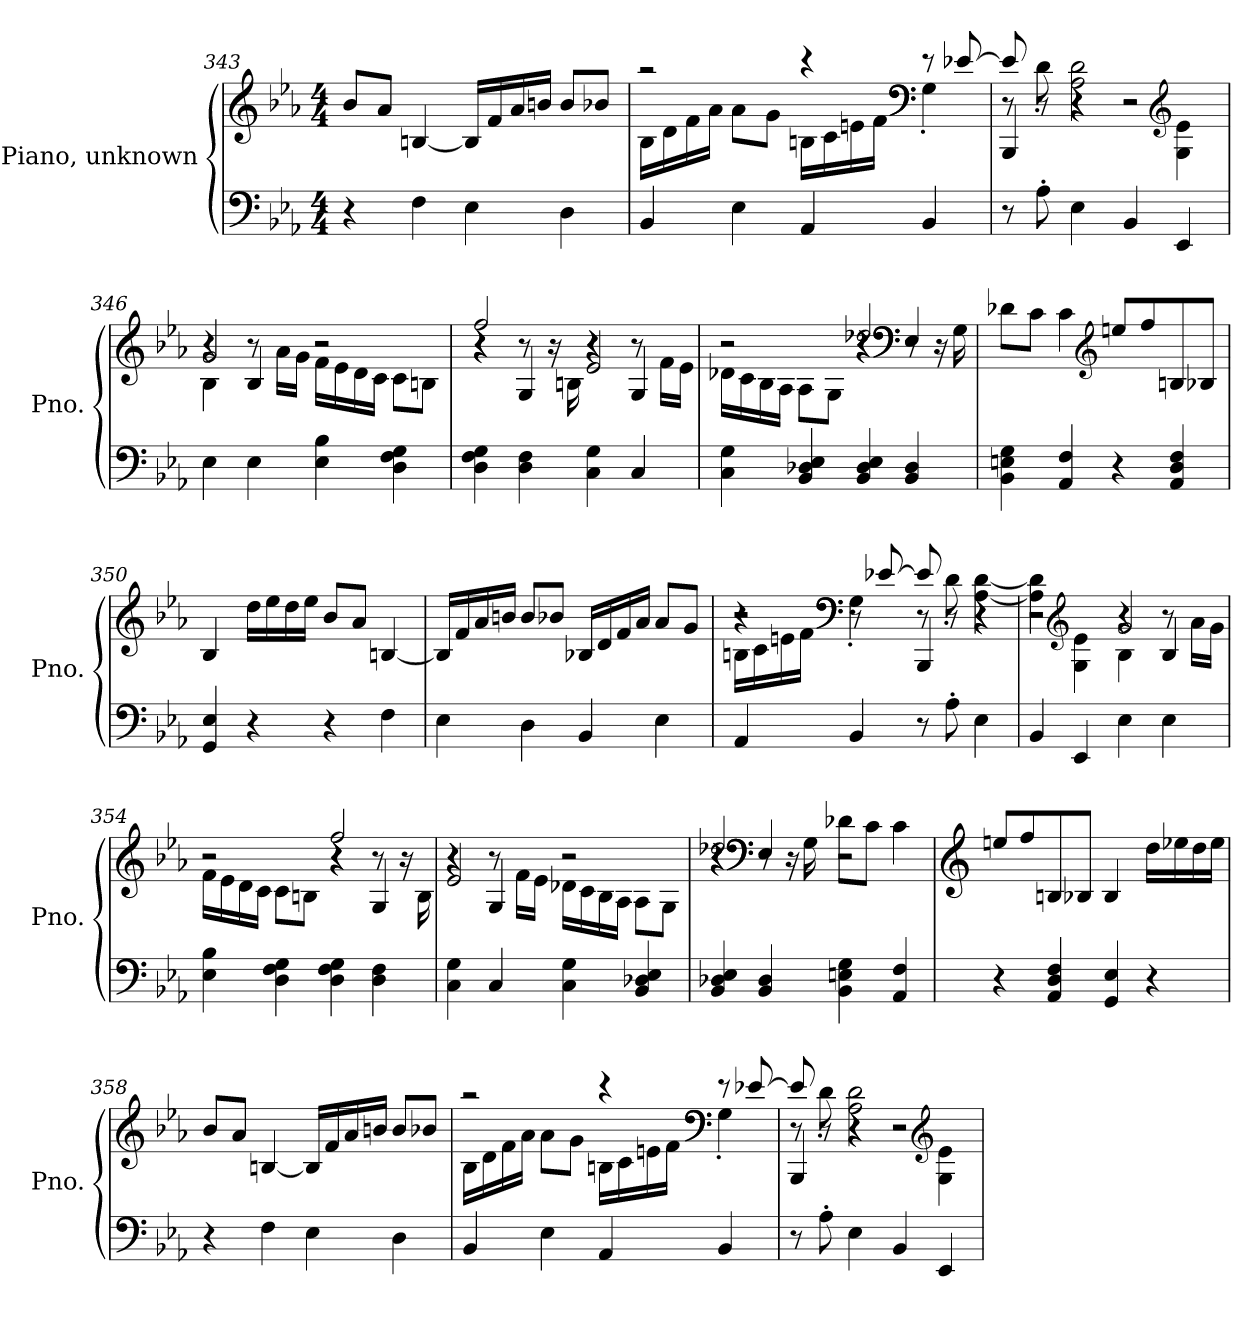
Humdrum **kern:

**kern	**kern
*part1	*part1
*staff2	*staff1
*I"Piano, unknown	*
*I'Pno.	*
!!LO:LB:g=z
*clefF4	*clefG2
*k[b-e-a-]	*k[b-e-a-]
*M4/4	*M4/4
=343	=343
4r	8b-/L
.	8a-/J
4F\	[4Bn/
4E-\	16B/LL]
.	16f/
.	16a-/
.	16bn/JJ
4D\	8b/L
.	8b-X/J
=344	=344
*	*^
4BB-/	2r	16B-\LL
.	.	16d\
.	.	16f\
.	.	16a-\JJ
4E-\	.	8a-\L
.	.	8g\J
4AA-/	4r	16Bn\LL
.	.	16c\
.	.	16en\
.	.	16f\JJ
*	*clefF4	*
4BB-/	8r	4G'\
.	[8e-X/	.
=345	=345	=345
*	*	*^
8r	8e-/]	8r	4BBB-/
8A-'\	8r	8d'\	.
4E-\	4r	2A-\ 2d\	4r
4BB-/	2r	.	2r
*	*clefG2	*	*
4EE-/	.	4G\ 4e-\	.
!!LO:LB:g=z	!!	!!
=346	=346	=346	=346
4E-\	2g/	4B-\	4r
4E-\	.	8r	4B-/
.	.	16a-\LL	.
.	.	16g\JJ	.
4E-\ 4B-\	2r	16f\LL	2r
.	.	16e-\	.
.	.	16d\	.
.	.	16c\JJ	.
4D\ 4F\ 4G\	.	8c\L	.
.	.	8Bn\J	.
=347	=347	=347	=347
4D\ 4F\ 4G\	2ff/	4r	4r
4D\ 4F\	.	8r	4G/
.	.	16r	.
.	.	16Bn\	.
4C\ 4G\	4r	4r	2e-/
4C/	4G/	8r	.
.	.	16f\LL	.
.	.	16e-\JJ	.
=348	=348	=348	=348
4C\ 4G\	2r	16d-X\LL	2r
.	.	16c\	.
.	.	16B-\	.
.	.	16A-\JJ	.
4BB-/ 4D-X/ 4E-/	.	8A-\L	.
.	.	8G\J	.
4BB-/ 4D-/ 4E-/	2dd-X/	4r	4r
*	*clefF4	*	*
4BB-/ 4D-/	.	8r	4E-/
.	.	16r	.
.	.	16G\	.
*	*v	*v	*v
!!LO:LB:g=z
=349	=349
4BB-\ 4En\ 4G\	8d-X\L
.	8c\J
4AA-/ 4F/	4c\
*	*clefG2
4r	8een/L
.	8ff/
4AA-/ 4D/ 4F/	8Bn/
.	8B-X/J
=350	=350
4GG/ 4E-/	4B-/
4r	16dd\LL
.	16ee-\
.	16dd\
.	16ee-\JJ
4r	8b-/L
.	8a-/J
4F\	[4Bn/
=351	=351
4E-\	16B/LL]
.	16f/
.	16a-/
.	16bn/JJ
4D\	8b/L
.	8b-X/J
4BB-/	16B-X/LL
.	16d/
.	16f/
.	16a-/JJ
4E-\	8a-/L
.	8g/J
!!LO:LB:g=z
=352	=352
*	*^
*	*	*^
4AA-/	4r	16Bn\LL	2r
.	.	16c\	.
.	.	16en\	.
.	.	16f\JJ	.
*	*clefF4	*	*
4BB-/	8r	4G'\	.
.	[8e-X/	.	.
8r	8e-/]	8r	4BBB-/
8A-'\	8r	8d'\	.
4E-\	4r	[4A-\ [4d\	4r
=353	=353	=353	=353
4BB-/	2r	4A-\] 4d\]	2r
*	*clefG2	*	*
4EE-/	.	4G\ 4e-\	.
4E-\	2g/	4B-\	4r
4E-\	.	8r	4B-/
.	.	16a-\LL	.
.	.	16g\JJ	.
=354	=354	=354	=354
4E-\ 4B-\	2r	16f\LL	2r
.	.	16e-\	.
.	.	16d\	.
.	.	16c\JJ	.
4D\ 4F\ 4G\	.	8c\L	.
.	.	8Bn\J	.
4D\ 4F\ 4G\	2ff/	4r	4r
4D\ 4F\	.	8r	4G/
.	.	16r	.
.	.	16B\	.
!!LO:LB:g=z	!!	!!
=355	=355	=355	=355
4C\ 4G\	2e-/	4r	4r
4C/	.	8r	4G/
.	.	16f\LL	.
.	.	16e-\JJ	.
4C\ 4G\	2r	16d-X\LL	2r
.	.	16c\	.
.	.	16B-\	.
.	.	16A-\JJ	.
4BB-/ 4D-X/ 4E-/	.	8A-\L	.
.	.	8G\J	.
=356	=356	=356	=356
4BB-/ 4D-X/ 4E-/	2dd-X/	4r	4r
*	*clefF4	*	*
4BB-/ 4D-/	.	8r	4E-/
.	.	16r	.
.	.	16G\	.
4BB-\ 4En\ 4G\	2r	8d-X\L	2r
.	.	8c\J	.
4AA-/ 4F/	.	4c\	.
*	*v	*v	*v
=357	=357
*	*clefG2
4r	8een/L
.	8ff/
4AA-/ 4D/ 4F/	8Bn/
.	8B-X/J
4GG/ 4E-/	4B-/
4r	16dd\LL
.	16ee-X\
.	16dd\
.	16ee-\JJ
!!LO:PB:g=z
=358	=358
4r	8b-/L
.	8a-/J
4F\	[4Bn/
4E-\	16B/LL]
.	16f/
.	16a-/
.	16bn/JJ
4D\	8b/L
.	8b-X/J
=359	=359
*	*^
4BB-/	2r	16B-\LL
.	.	16d\
.	.	16f\
.	.	16a-\JJ
4E-\	.	8a-\L
.	.	8g\J
4AA-/	4r	16Bn\LL
.	.	16c\
.	.	16en\
.	.	16f\JJ
*	*clefF4	*
4BB-/	8r	4G'\
.	[8e-X/	.
=360	=360	=360
*	*	*^
8r	8e-/]	8r	4BBB-/
8A-'\	8r	8d'\	.
4E-\	4r	2A-\ 2d\	4r
4BB-/	2r	.	2r
*	*clefG2	*	*
4EE-/	.	4G\ 4e-\	.
*	*v	*v	*v
=	=
*-	*-
